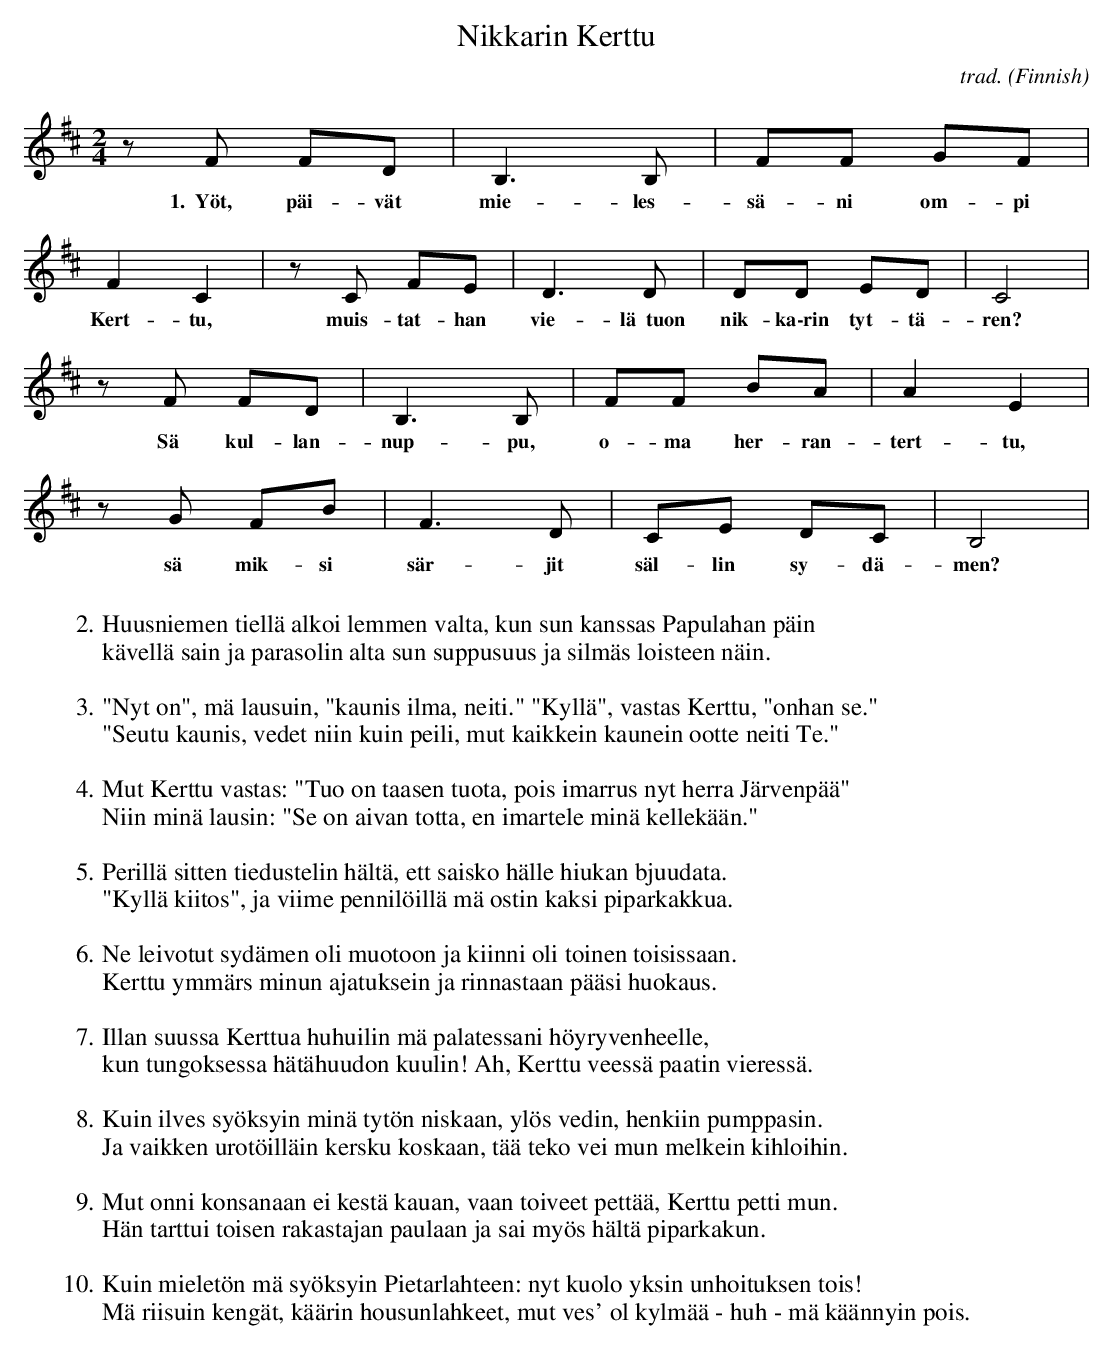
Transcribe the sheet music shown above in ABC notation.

X:1
T:Nikkarin Kerttu
C:trad.
O:Finnish
M:2/4
L:1/8
K:B min
z F FD | B,3 B, | FF GF | F2 C2 | z C FE | D3 D | DD ED | C4 |
w:1.~~Yöt, päi-vät | mie-les- | sä-ni om-pi | Kert-tu, | muis-tat-han | vie-lä~~tuon | nik-ka\-rin tyt-tä- | ren? |
z F FD | B,3 B, | FF BA | A2 E2 |
w:Sä kul-lan- | nup-pu, | o-ma her-ran- | tert-tu, |
z G FB | F3 D | CE DC | B,4 |
w:sä mik-si | sär-jit | säl-lin sy-dä- | men? |
W:
W:2. Huusniemen tiellä alkoi lemmen valta, kun sun kanssas Papulahan päin
W:kävellä sain ja parasolin alta sun suppusuus ja silmäs loisteen näin.
W:
W:3. "Nyt on", mä lausuin, "kaunis ilma, neiti." "Kyllä", vastas Kerttu, "onhan se."
W:"Seutu kaunis, vedet niin kuin peili, mut kaikkein kaunein ootte neiti Te."
W:
W:4. Mut Kerttu vastas: "Tuo on taasen tuota, pois imarrus nyt herra Järvenpää"
W:Niin minä lausin: "Se on aivan totta, en imartele minä kellekään."
W:
W:5. Perillä sitten tiedustelin hältä, ett saisko hälle hiukan bjuudata.
W:"Kyllä kiitos", ja viime pennilöillä mä ostin kaksi piparkakkua.
W:
W:6. Ne leivotut sydämen oli muotoon ja kiinni oli toinen toisissaan.
W:Kerttu ymmärs minun ajatuksein ja rinnastaan pääsi huokaus.
W:
W:7. Illan suussa Kerttua huhuilin mä palatessani höyryvenheelle,
W:kun tungoksessa hätähuudon kuulin! Ah, Kerttu veessä paatin vieressä.
W:
W:8. Kuin ilves syöksyin minä tytön niskaan, ylös vedin, henkiin pumppasin.
W:Ja vaikken urotöilläin kersku koskaan, tää teko vei mun melkein kihloihin.
W:
W:9. Mut onni konsanaan ei kestä kauan, vaan toiveet pettää, Kerttu petti mun.
W:Hän tarttui toisen rakastajan paulaan ja sai myös hältä piparkakun.
W:
W:10. Kuin mieletön mä syöksyin Pietarlahteen: nyt kuolo yksin unhoituksen tois!
W:Mä riisuin kengät, käärin housunlahkeet, mut ves' ol kylmää - huh - mä käännyin pois.
